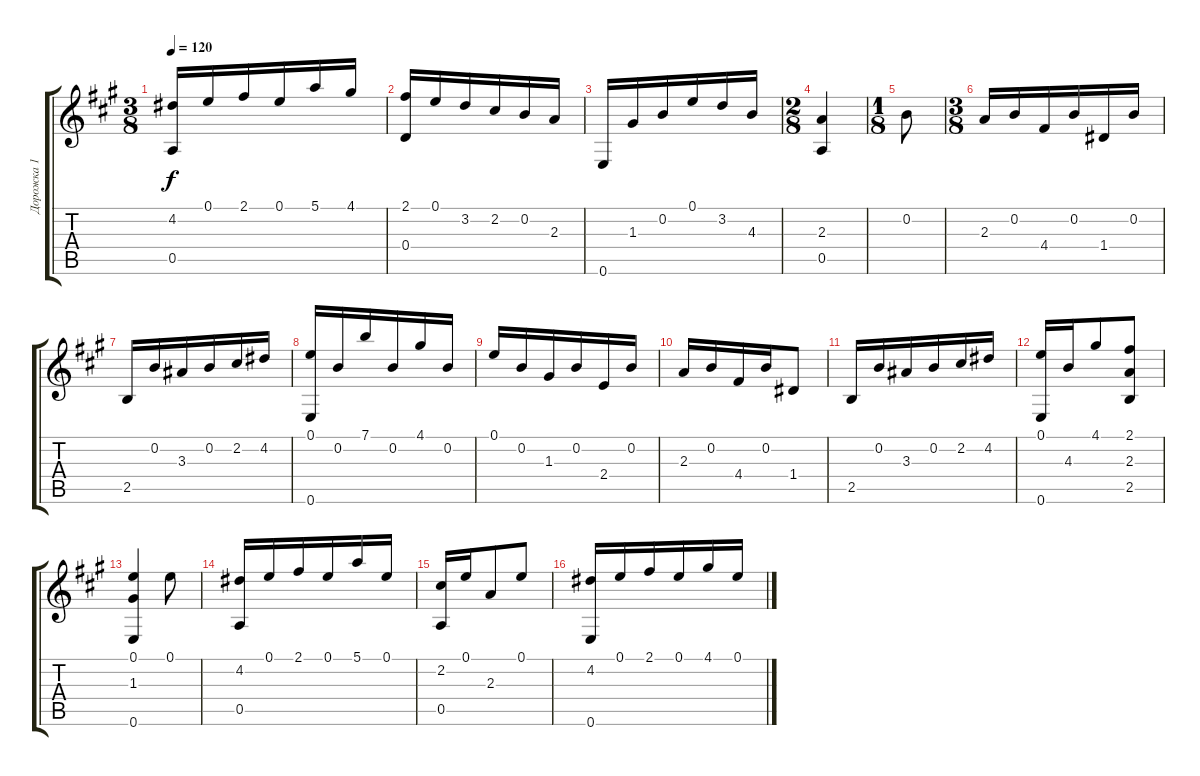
\track ("Дорожка 1" "Дорожка 1") {instrument acousticguitarnylon}
\staff {score tabs}
\tuning (E4 B3 G3 D3 A2 E2) {hide}
\ts (3 8)
\tempo 120
\clef g2
\ks a
(4.2 0.5).16{dy f} 0.1.16 2.1.16 0.1.16 5.1.16 4.1.16 |
(2.1 0.4).16 0.1.16 3.2.16 2.2.16 0.2.16 2.3.16 |
0.6.16 1.3.16 0.2.16 0.1.16 3.2.16 4.3.16 |
\ts (2 8)
(2.3 0.5).4 |
\ts (1 8)
0.2.8 |
\ts (3 8)
2.3.16 0.2.16 4.4.16 0.2.16 1.4.16 0.2.16 |
2.5.16 0.2.16 3.3.16 0.2.16 2.2.16 4.2.16 |
(0.1 0.6).16 0.2.16 7.1.16 0.2.16 4.1.16 0.2.16 |
0.1.16 0.2.16 1.3.16 0.2.16 2.4.16 0.2.16 |
2.3.16 0.2.16 4.4.16 0.2.16 1.4.8 |
2.5.16 0.2.16 3.3.16 0.2.16 2.2.16 4.2.16 |
(0.1 0.6).16 4.3.16 4.1.8 (2.1 2.3 2.5).8 |
(0.1 1.3 0.6).4 0.1.8 |
(4.2 0.5).16 0.1.16 2.1.16 0.1.16 5.1.16 0.1.16 |
(2.2 0.5).16 0.1.16 2.3.8 0.1.8 |
(4.2 0.6).16 0.1.16 2.1.16 0.1.16 4.1.16 0.1.16
